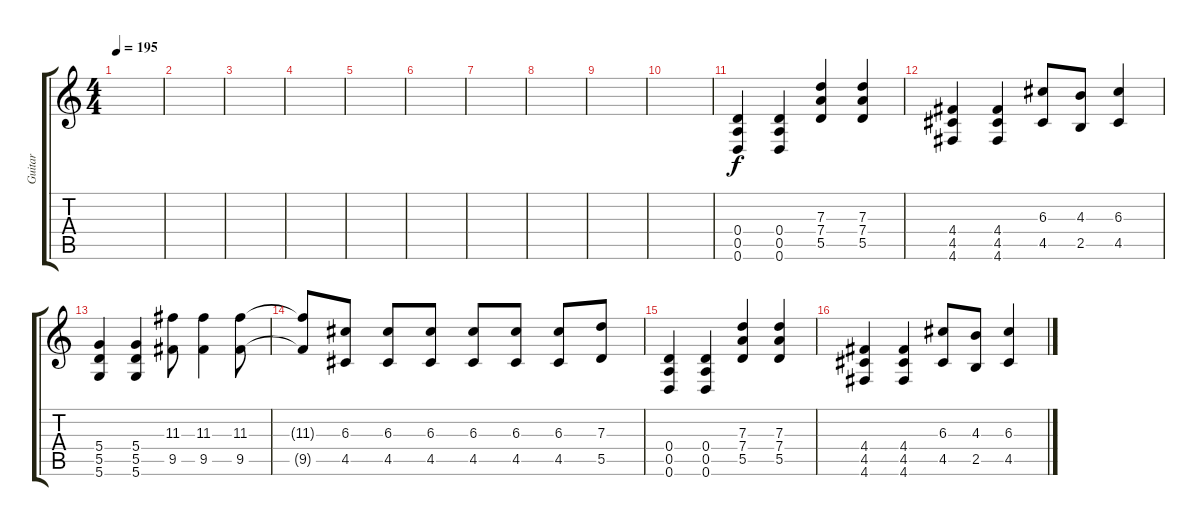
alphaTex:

\track ("Guitar" "Guitar") {instrument distortionguitar}
\staff {score tabs}
\tuning (E4 B3 G3 D3 A2 D2) {hide}
\ts (4 4)
\tempo 195
\clef g2
\ks c
|
|
|
|
|
|
|
|
|
|
(0.4 0.5 0.6).4 (0.4 0.5 0.6).4 (7.3 7.4 5.5).4 (7.3 7.4 5.5).4 |
(4.4 4.5 4.6).4 (4.4 4.5 4.6).4 (6.3 4.5).8 (4.3 2.5).8 (6.3 4.5).4 |
(5.4 5.5 5.6).4 (5.4 5.5 5.6).4 (11.3 9.5).8 (11.3 9.5).4 (11.3 9.5).8 |
(11.3{t} 9.5{t}).8 (6.3 4.5).8 (6.3 4.5).8 (6.3 4.5).8 (6.3 4.5).8 (6.3 4.5).8 (6.3 4.5).8 (7.3 5.5).8 |
(0.4 0.5 0.6).4 (0.4 0.5 0.6).4 (7.3 7.4 5.5).4 (7.3 7.4 5.5).4 |
(4.4 4.5 4.6).4 (4.4 4.5 4.6).4 (6.3 4.5).8 (4.3 2.5).8 (6.3 4.5).4
